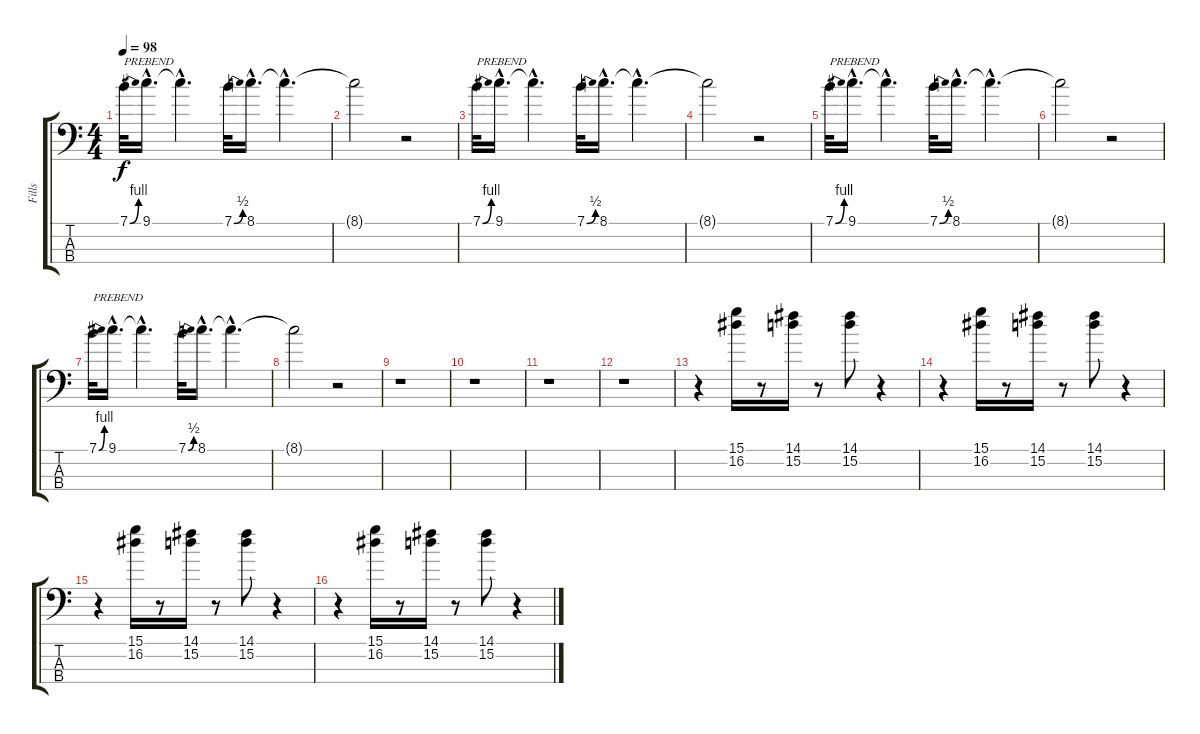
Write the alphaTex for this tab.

\track ("Fills" "Fills") {instrument distortionguitar}
\staff {score tabs}
\tuning (E3 B2 Gb2 Gb1) {hide}
\ts (4 4)
\tempo 98
\clef f4
\ks c
7.1{be (bend 0 0 60 4)}.32{txt "PREBEND" dy f instrument distortionguitar} 9.1{hac}.16{d} 9.1{hac t}.4{d} 7.1{be (bend 0 0 60 2)}.32 8.1{hac}.16{d} 8.1{hac t}.4{d} |
8.1{t}.2 r.2 |
7.1{be (bend 0 0 60 4)}.32{txt "PREBEND"} 9.1{hac}.16{d} 9.1{hac t}.4{d} 7.1{be (bend 0 0 60 2)}.32 8.1{hac}.16{d} 8.1{hac t}.4{d} |
8.1{t}.2 r.2 |
7.1{be (bend 0 0 60 4)}.32{txt "PREBEND"} 9.1{hac}.16{d} 9.1{hac t}.4{d} 7.1{be (bend 0 0 60 2)}.32 8.1{hac}.16{d} 8.1{hac t}.4{d} |
8.1{t}.2 r.2 |
7.1{be (bend 0 0 60 4)}.32{txt "PREBEND"} 9.1{hac}.16{d} 9.1{hac t}.4{d} 7.1{be (bend 0 0 60 2)}.32 8.1{hac}.16{d} 8.1{hac t}.4{d} |
8.1{t}.2 r.2 |
r.1{instrument electricguitarclean} |
r.1 |
r.1 |
r.1 |
r.4 (15.1 16.2).16 r.8 (14.1 15.2).16 r.8 (14.1 15.2).8 r.4 |
r.4 (15.1 16.2).16 r.8 (14.1 15.2).16 r.8 (14.1 15.2).8 r.4 |
r.4 (15.1 16.2).16 r.8 (14.1 15.2).16 r.8 (14.1 15.2).8 r.4 |
r.4 (15.1 16.2).16 r.8 (14.1 15.2).16 r.8 (14.1 15.2).8 r.4
